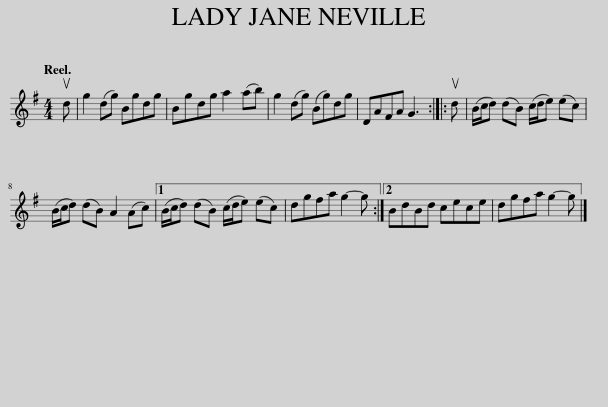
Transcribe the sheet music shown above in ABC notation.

X:1
L:1/8
Q:1/4=120
M:4/4
I:linebreak $
K:G
V:1 treble
V:1
 ud | g2 (dg) Bgdg | Bgdg a2 (ab) | g2 (dg) (Bg)dg | DAFA G3 :: %5
 ud | (B/c/d) (dB) (c/d/e) (ec) |$ (B/c/d) (dB) A2 (Ac) |1 (B/c/d) (dB) (c/d/e) (ec) | dgfa g2- g :|2 %10
 BdBd cece | dgfa g2- g |] %12
